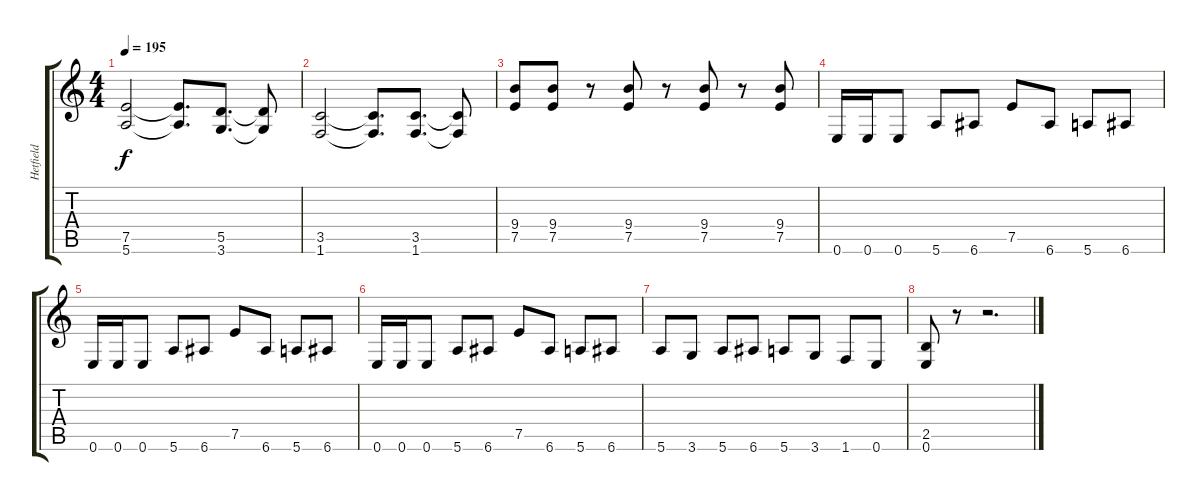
\track ("Hetfield" "Hetfield") {instrument electricguitarclean}
\staff {score tabs}
\tuning (E4 B3 G3 D3 A2 E2) {hide}
\ts (4 4)
\tempo 195
\clef g2
\ks c
(7.5 5.6).2{dy f} (7.5{t} 5.6{t}).8{d} (5.5 3.6).8{d} (5.5{t} 3.6{t}).8 |
(3.5 1.6).2 (3.5{t} 1.6{t}).8{d} (3.5 1.6).8{d} (3.5{t} 1.6{t}).8 |
(9.4 7.5).8 (9.4 7.5).8 r.8 (9.4 7.5).8 r.8 (9.4 7.5).8 r.8 (9.4 7.5).8 |
0.6.16 0.6.16 0.6.8 5.6.8 6.6.8 7.5.8 6.6.8 5.6.8 6.6.8 |
0.6.16 0.6.16 0.6.8 5.6.8 6.6.8 7.5.8 6.6.8 5.6.8 6.6.8 |
0.6.16 0.6.16 0.6.8 5.6.8 6.6.8 7.5.8 6.6.8 5.6.8 6.6.8 |
5.6.8 3.6.8 5.6.8 6.6.8 5.6.8 3.6.8 1.6.8 0.6.8 |
(2.5 0.6).8 r.8 r.2{d}
